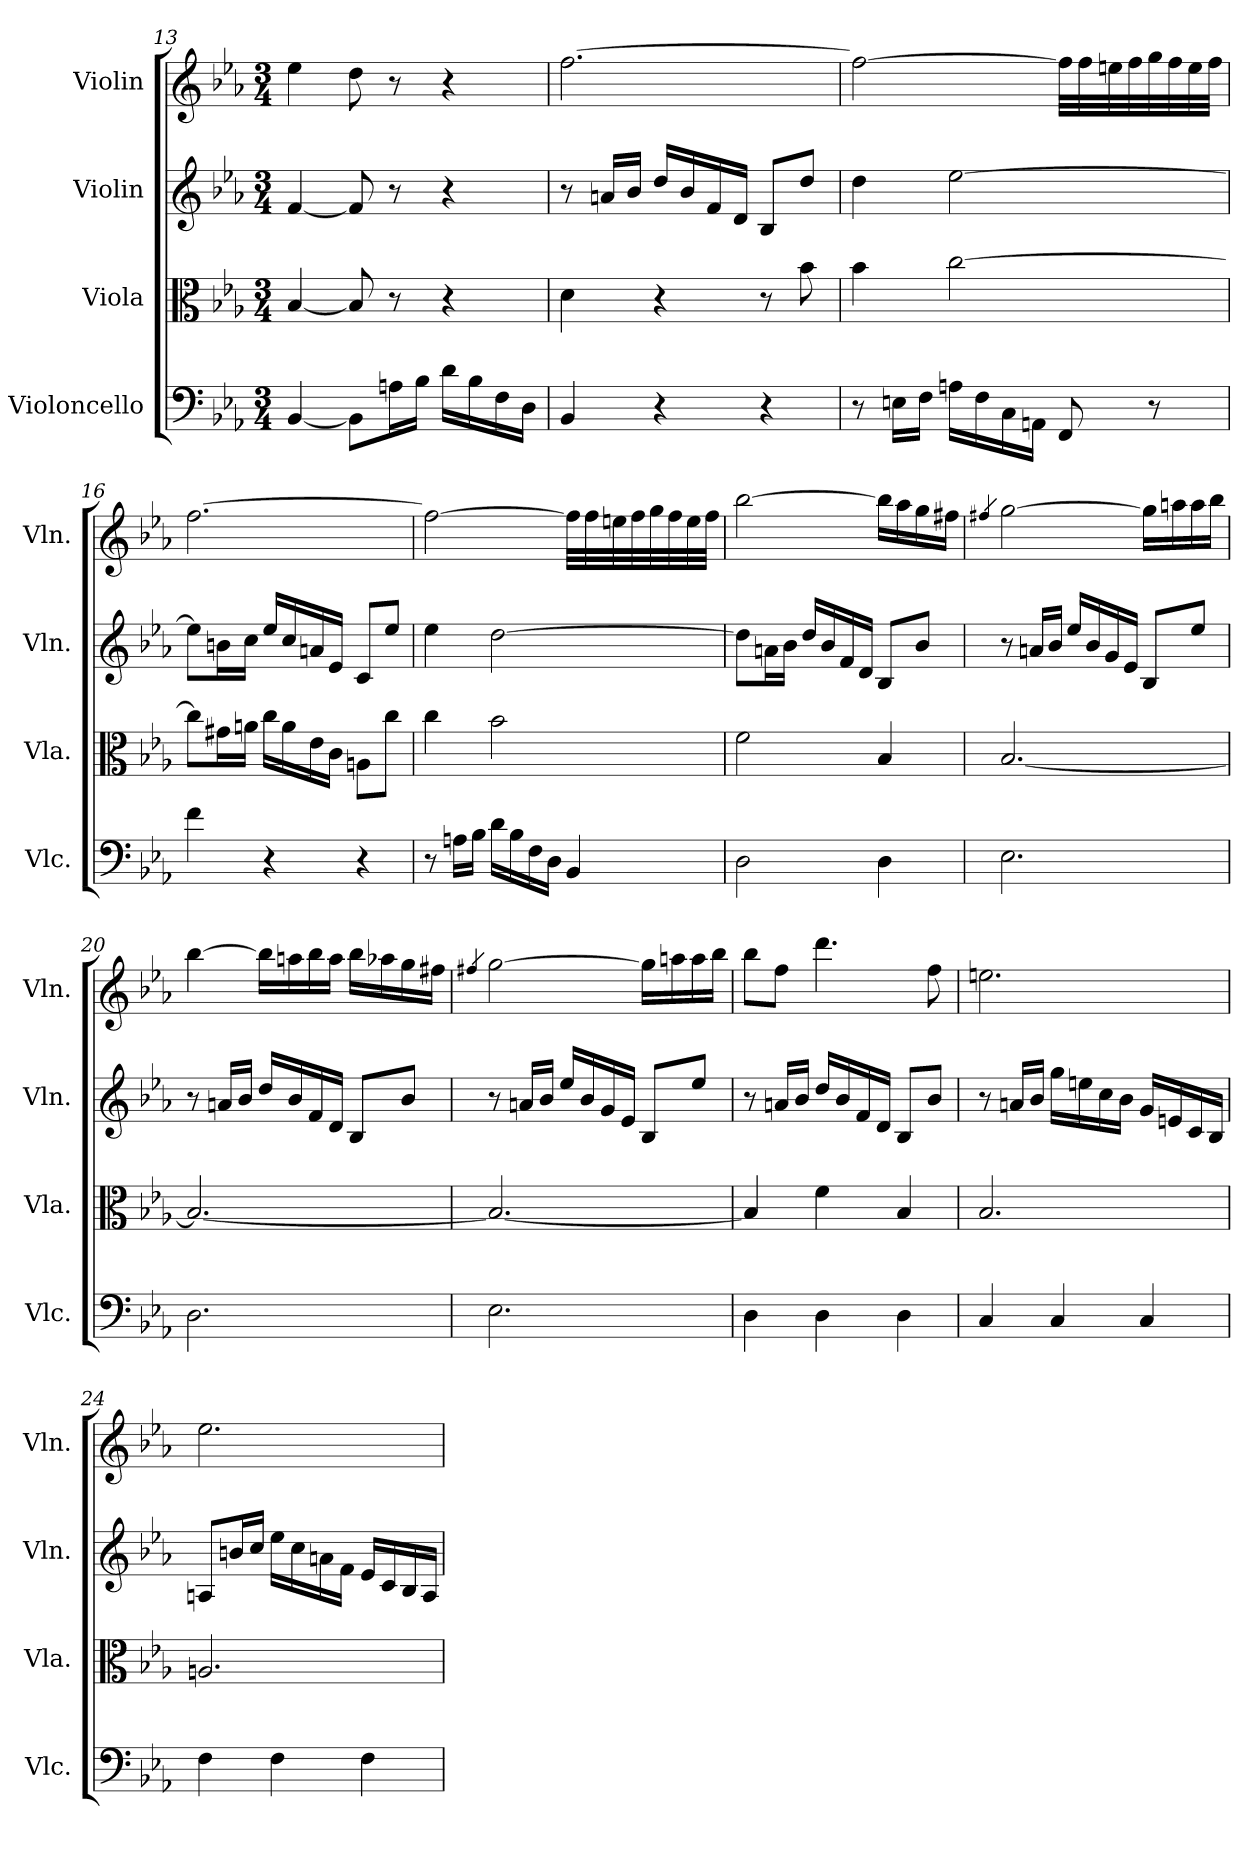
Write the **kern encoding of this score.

**kern	**kern	**kern	**kern
*part4	*part3	*part2	*part1
*staff4	*staff3	*staff2	*staff1
*I"Violoncello	*I"Viola	*I"Violin	*I"Violin
*I'Vlc.	*I'Vla.	*I'Vln.	*I'Vln.
*clefF4	*clefC3	*clefG2	*clefG2
*k[b-e-a-]	*k[b-e-a-]	*k[b-e-a-]	*k[b-e-a-]
*E-:	*E-:	*E-:	*E-:
*M3/4	*M3/4	*M3/4	*M3/4
=13	=13	=13	=13
[4BB-/	[4B-/	[4f/	4ee-\
8BB-\L]	8B-/]	8f/]	8dd\
16An\L	8r	8r	8r
16B-\JJ	.	.	.
16d\LL	4r	4r	4r
16B-\	.	.	.
16F\	.	.	.
16D\JJ	.	.	.
=14	=14	=14	=14
4BB-/	4d\	8r	[2.ff\
.	.	16an/LL	.
.	.	16b-/JJ	.
4r	4r	16dd/LL	.
.	.	16b-/	.
.	.	16f/	.
.	.	16d/JJ	.
4r	8r	8B-/L	.
.	8b-\	8dd/J	.
=15	=15	=15	=15
8r	4b-\	4dd\	2ff\_
16En\LL	.	.	.
16F\JJ	.	.	.
16An\LL	[2cc\	[2ee-\	.
16F\	.	.	.
16C\	.	.	.
16AAn\JJ	.	.	.
8FF/	.	.	32ff\LLL]
.	.	.	32ff\
.	.	.	32een\
.	.	.	32ff\
8r	.	.	32gg\
.	.	.	32ff\
.	.	.	32ee\
.	.	.	32ff\JJJ
=16	=16	=16	=16
4f\	8cc\L]	8ee-\L]	[2.ff\
.	16g#X\L	16bn\L	.
.	16an\JJ	16cc\JJ	.
4r	16cc\LL	16ee-/LL	.
.	16a\	16cc/	.
.	16e-\	16an/	.
.	16c\JJ	16e-/JJ	.
4r	8An\L	8c/L	.
.	8cc\J	8ee-/J	.
=17	=17	=17	=17
8r	4cc\	4ee-\	2ff\_
16An\LL	.	.	.
16B-\JJ	.	.	.
16d\LL	2b-\	[2dd\	.
16B-\	.	.	.
16F\	.	.	.
16D\JJ	.	.	.
4BB-/	.	.	32ff\LLL]
.	.	.	32ff\
.	.	.	32een\
.	.	.	32ff\
.	.	.	32gg\
.	.	.	32ff\
.	.	.	32ee\
.	.	.	32ff\JJJ
=18	=18	=18	=18
2D\	2f\	8dd\L]	[2bb-\
.	.	16an\L	.
.	.	16b-\JJ	.
.	.	16dd/LL	.
.	.	16b-/	.
.	.	16f/	.
.	.	16d/JJ	.
4D\	4B-/	8B-/L	16bb-\LL]
.	.	.	16aa-\
.	.	8b-/J	16gg\
.	.	.	16ff#X\JJ
=19	=19	=19	=19
.	.	.	4qff#X/
2.E-\	[2.B-/	8r	[2gg\
.	.	16an/LL	.
.	.	16b-/JJ	.
.	.	16ee-/LL	.
.	.	16b-/	.
.	.	16g/	.
.	.	16e-/JJ	.
.	.	8B-/L	16gg\LL]
.	.	.	16aan\
.	.	8ee-/J	16aa\
.	.	.	16bb-\JJ
=20	=20	=20	=20
2.D\	2.B-/_	8r	[4bb-\
.	.	16an/LL	.
.	.	16b-/JJ	.
.	.	16dd/LL	16bb-\LL]
.	.	16b-/	16aan\
.	.	16f/	16bb-\
.	.	16d/JJ	16aa\JJ
.	.	8B-/L	16bb-\LL
.	.	.	16aa-X\
.	.	8b-/J	16gg\
.	.	.	16ff#X\JJ
=21	=21	=21	=21
.	.	.	4qff#X/
2.E-\	2.B-/_	8r	[2gg\
.	.	16an/LL	.
.	.	16b-/JJ	.
.	.	16ee-/LL	.
.	.	16b-/	.
.	.	16g/	.
.	.	16e-/JJ	.
.	.	8B-/L	16gg\LL]
.	.	.	16aan\
.	.	8ee-/J	16aa\
.	.	.	16bb-\JJ
=22	=22	=22	=22
4D\	4B-/]	8r	8bb-\L
.	.	16an/LL	8ff\J
.	.	16b-/JJ	.
4D\	4f\	16dd/LL	4.ddd\
.	.	16b-/	.
.	.	16f/	.
.	.	16d/JJ	.
4D\	4B-/	8B-/L	.
.	.	8b-/J	8ff\
=23	=23	=23	=23
4C/	2.B-/	8r	2.een\
.	.	16an/LL	.
.	.	16b-/JJ	.
4C/	.	16gg\LL	.
.	.	16een\	.
.	.	16cc\	.
.	.	16b-\JJ	.
4C/	.	16g/LL	.
.	.	16en/	.
.	.	16c/	.
.	.	16B-/JJ	.
=24	=24	=24	=24
4F\	2.An/	8An/L	2.ee-\
.	.	16bn/L	.
.	.	16cc/JJ	.
4F\	.	16ee-\LL	.
.	.	16cc\	.
.	.	16an\	.
.	.	16f\JJ	.
4F\	.	16e-/LL	.
.	.	16c/	.
.	.	16B-/	.
.	.	16A/JJ	.
=	=	=	=
*-	*-	*-	*-
